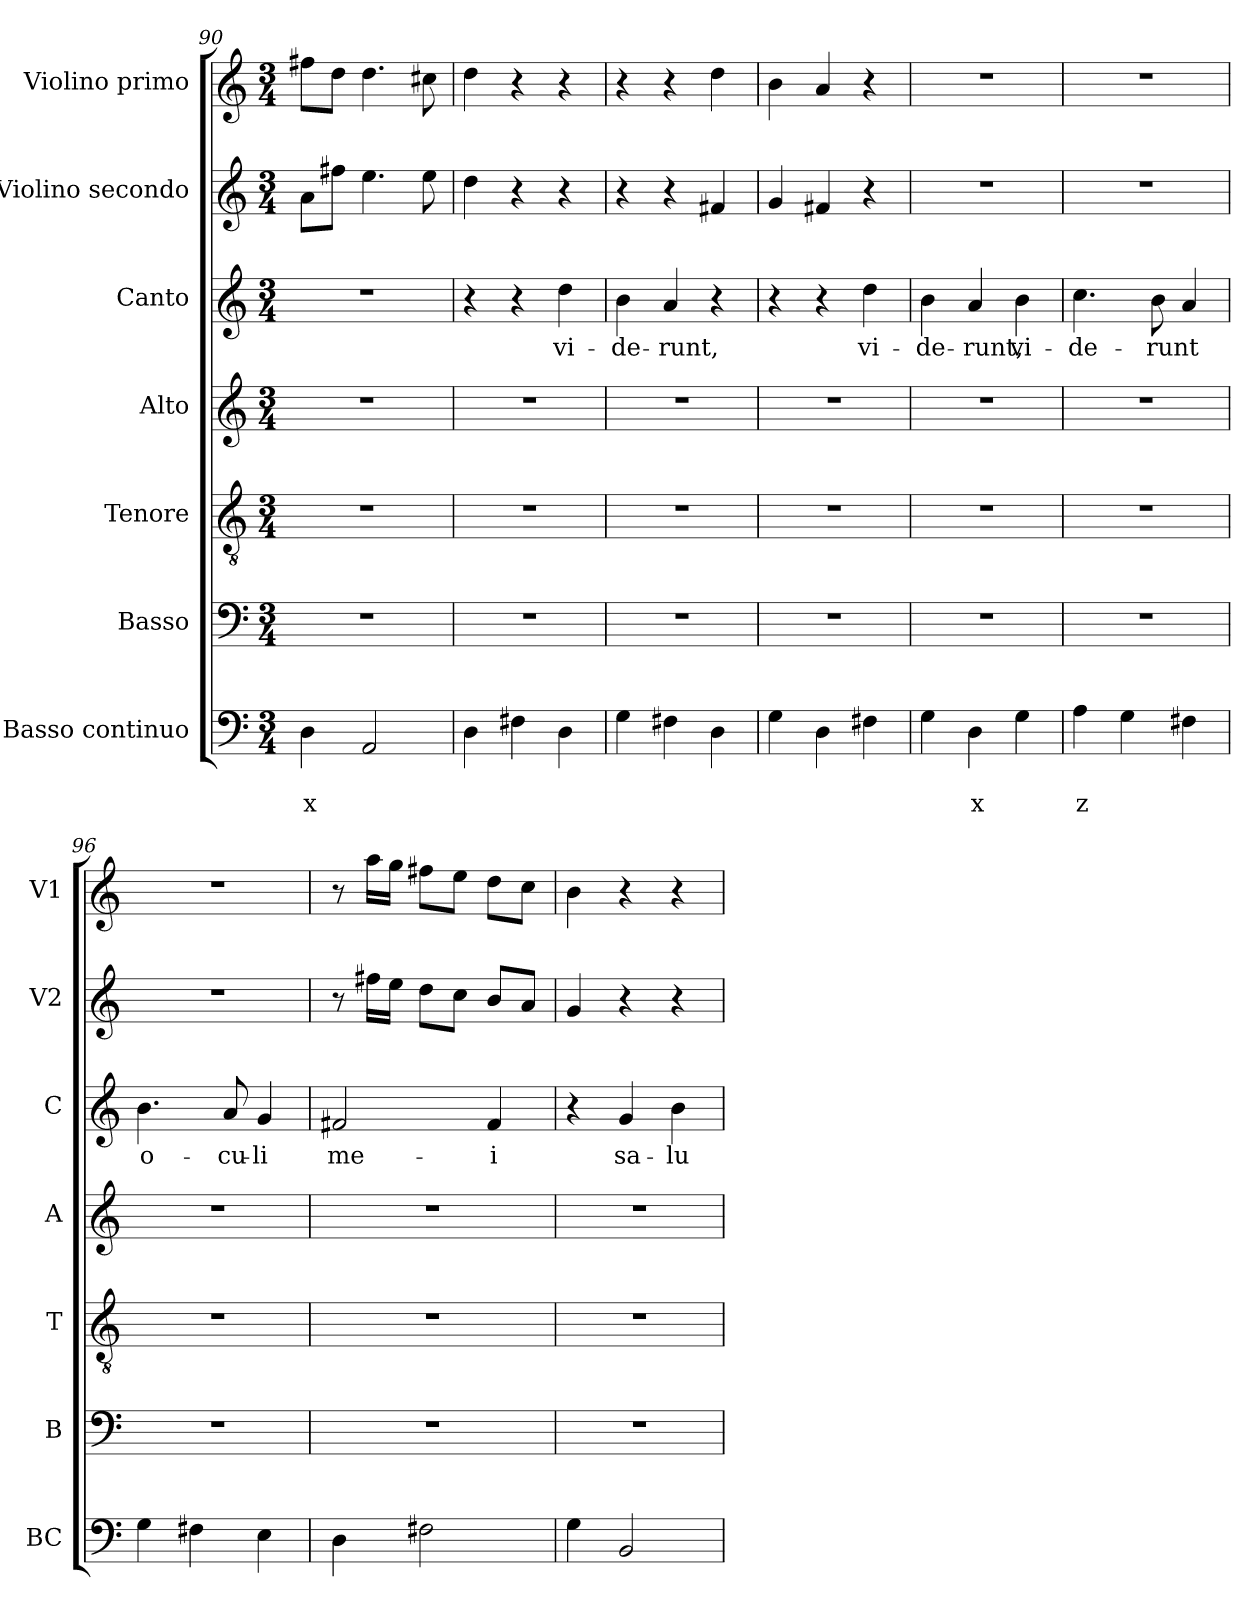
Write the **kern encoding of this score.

**kern	**text	**text	**kern	**kern	**kern	**kern	**text	**kern	**kern
*part7	*part7	*part7	*part6	*part5	*part4	*part3	*part3	*part2	*part1
*staff7	*staff7	*staff7	*staff6	*staff5	*staff4	*staff3	*staff3	*staff2	*staff1
*I"Basso continuo	*	*	*I"Basso	*I"Tenore	*I"Alto	*I"Canto	*	*I"Violino secondo	*I"Violino primo
*I'BC	*	*	*I'B	*I'T	*I'A	*I'C	*	*I'V2	*I'V1
!!LO:LB:g=z
*clefF4	*	*	*clefF4	*clefGv2	*clefG2	*clefG2	*	*clefG2	*clefG2
*k[]	*	*	*k[]	*k[]	*k[]	*k[]	*	*k[]	*k[]
*C:	*	*	*C:	*C:	*C:	*C:	*	*C:	*C:
*M3/4	*	*	*M3/4	*M3/4	*M3/4	*M3/4	*	*M3/4	*M3/4
=90	=90	=90	=90	=90	=90	=90	=90	=90	=90
!	!	!LO:LY:b	!	!	!	!	!	!	!
4D\	.	x	2.r	2.r	2.r	2.r	.	8a\L	8ff#X\L
.	.	.	.	.	.	.	.	8ff#X\J	8dd\J
2AA/	.	.	.	.	.	.	.	4.ee\	4.dd\
.	.	.	.	.	.	.	.	8ee\	8cc#X\
=91	=91	=91	=91	=91	=91	=91	=91	=91	=91
4D\	.	.	2.r	2.r	2.r	4r	.	4dd\	4dd\
4F#X\	.	.	.	.	.	4r	.	4r	4r
!	!	!	!	!	!	!	!LO:LY:b	!	!
4D\	.	.	.	.	.	4dd\	vi-	4r	4r
=92	=92	=92	=92	=92	=92	=92	=92	=92	=92
!	!	!	!	!	!	!	!LO:LY:b	!	!
4G\	.	.	2.r	2.r	2.r	4b\	-de-	4r	4r
!	!	!	!	!	!	!	!LO:LY:b	!	!
4F#X\	.	.	.	.	.	4a/	-runt,	4r	4r
4D\	.	.	.	.	.	4r	.	4f#X/	4dd\
=93	=93	=93	=93	=93	=93	=93	=93	=93	=93
4G\	.	.	2.r	2.r	2.r	4r	.	4g/	4b\
4D\	.	.	.	.	.	4r	.	4f#X/	4a/
!	!	!	!	!	!	!	!LO:LY:b	!	!
4F#X\	.	.	.	.	.	4dd\	vi-	4r	4r
=94	=94	=94	=94	=94	=94	=94	=94	=94	=94
!	!	!	!	!	!	!	!LO:LY:b	!	!
4G\	.	.	2.r	2.r	2.r	4b\	-de-	2.r	2.r
!	!	!LO:LY:b	!	!	!	!	!LO:LY:b	!	!
4D\	.	x	.	.	.	4a/	-runt,	.	.
!	!	!	!	!	!	!	!LO:LY:b	!	!
4G\	.	.	.	.	.	4b\	vi-	.	.
=95	=95	=95	=95	=95	=95	=95	=95	=95	=95
!	!	!LO:LY:b	!	!	!	!	!LO:LY:b	!	!
4A\	.	z	2.r	2.r	2.r	4.cc\	-de-	2.r	2.r
4G\	.	.	.	.	.	.	.	.	.
!	!	!	!	!	!	!	!LO:LY:b	!	!
.	.	.	.	.	.	8b\	-runt	.	.
4F#X\	.	.	.	.	.	4a/	.	.	.
=96	=96	=96	=96	=96	=96	=96	=96	=96	=96
!	!	!	!	!	!	!	!LO:LY:b	!	!
4G\	.	.	2.r	2.r	2.r	4.b\	o-	2.r	2.r
4F#X\	.	.	.	.	.	.	.	.	.
!	!	!	!	!	!	!	!LO:LY:b	!	!
.	.	.	.	.	.	8a/	-cu-	.	.
!	!	!	!	!	!	!	!LO:LY:b	!	!
4E\	.	.	.	.	.	4g/	-li	.	.
!!LO:PB:g=z
=97	=97	=97	=97	=97	=97	=97	=97	=97	=97
!	!	!	!	!	!	!	!LO:LY:b	!	!
4D\	.	.	2.r	2.r	2.r	2f#X/	me-	8r	8r
.	.	.	.	.	.	.	.	16ff#X\LL	16aa\LL
.	.	.	.	.	.	.	.	16ee\JJ	16gg\JJ
2F#X\	.	.	.	.	.	.	.	8dd\L	8ff#X\L
.	.	.	.	.	.	.	.	8cc\J	8ee\J
!	!	!	!	!	!	!	!LO:LY:b	!	!
.	.	.	.	.	.	4f#/	-i	8b/L	8dd\L
.	.	.	.	.	.	.	.	8a/J	8cc\J
=98	=98	=98	=98	=98	=98	=98	=98	=98	=98
4G\	.	.	2.r	2.r	2.r	4r	.	4g/	4b\
!	!	!	!	!	!	!	!LO:LY:b	!	!
2BB/	.	.	.	.	.	4g/	sa-	4r	4r
!	!	!	!	!	!	!	!LO:LY:b	!	!
.	.	.	.	.	.	4b\	-lu-	4r	4r
=	=	=	=	=	=	=	=	=	=
*-	*-	*-	*-	*-	*-	*-	*-	*-	*-
